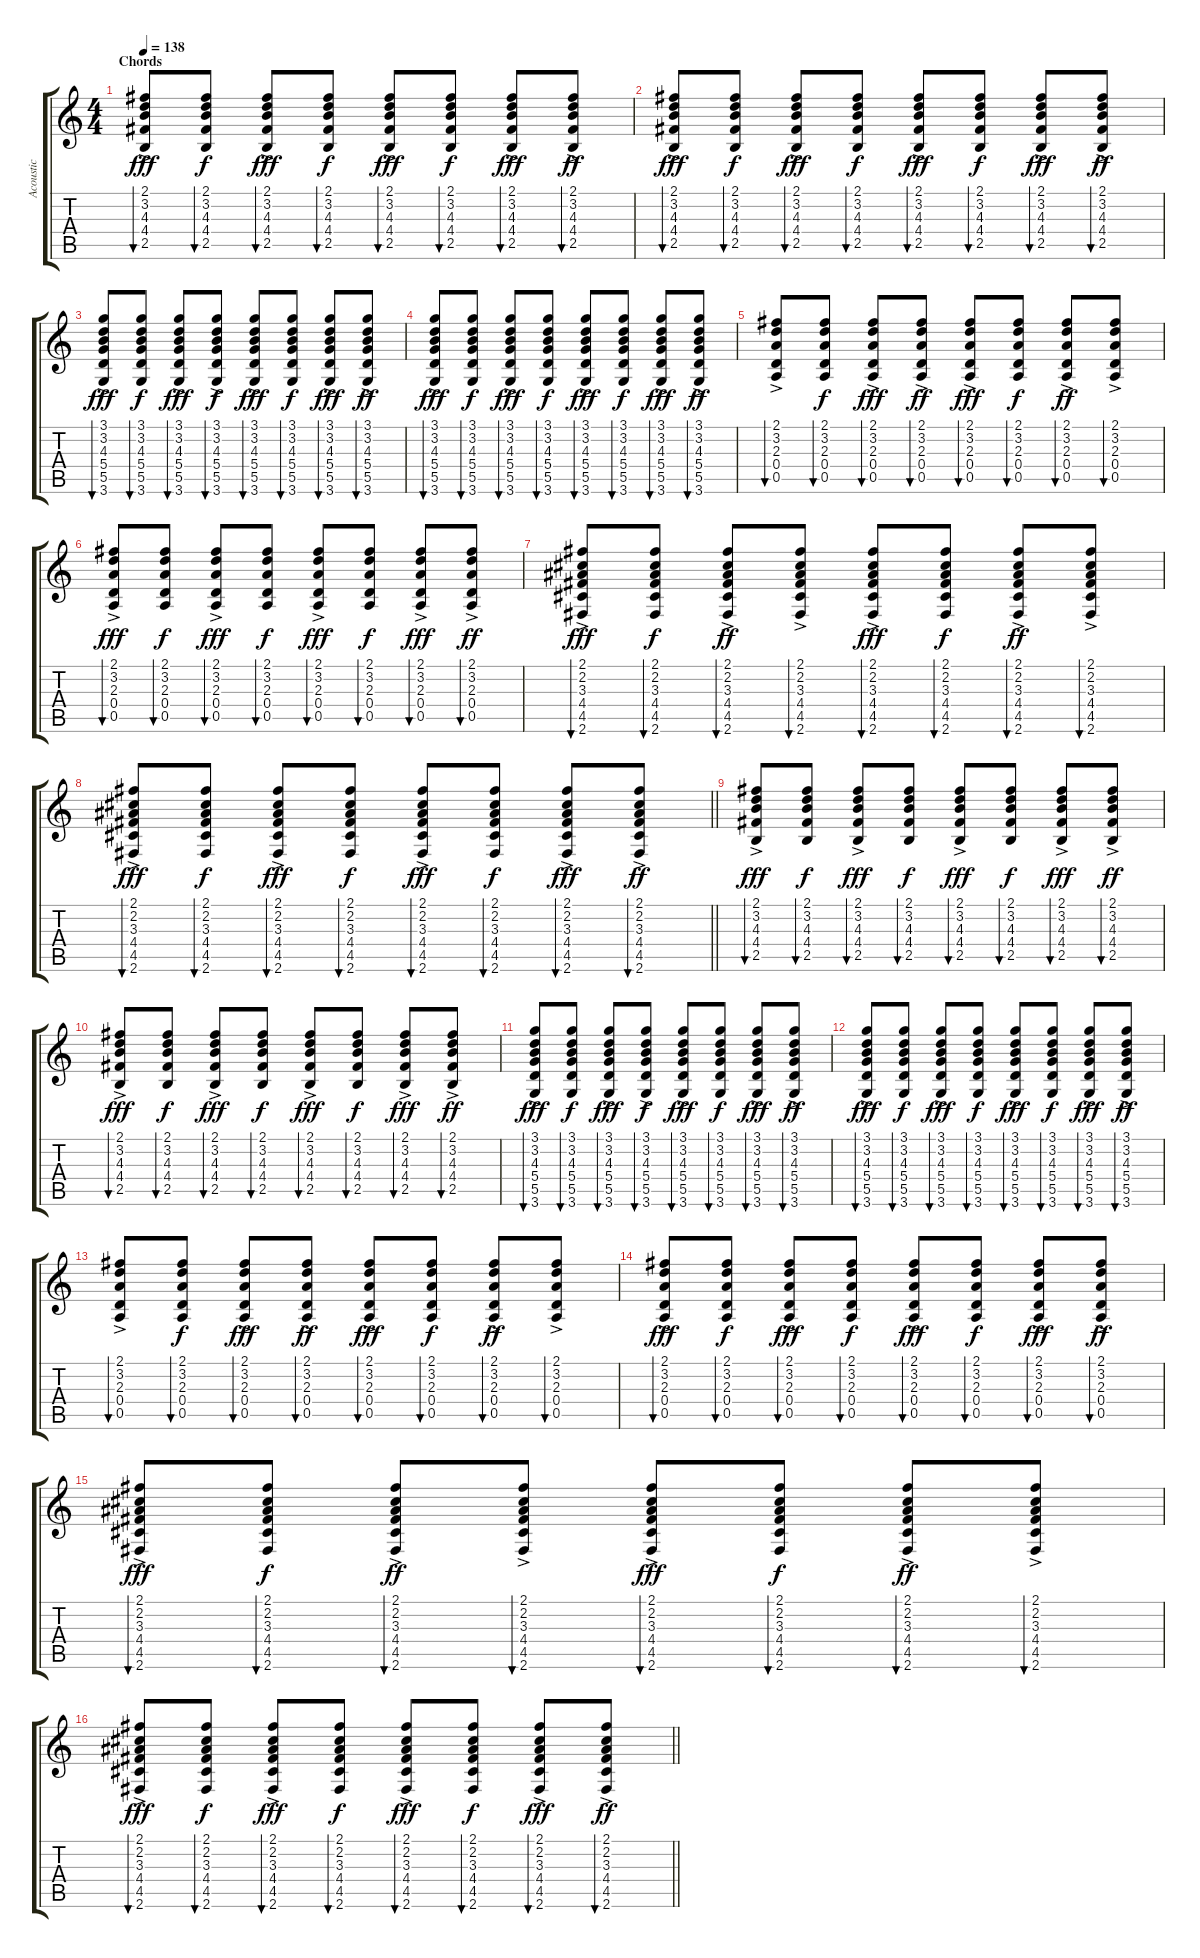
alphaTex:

\track ("Acoustic" "Acoustic") {instrument acousticguitarsteel}
\staff {score tabs}
\tuning (E4 B3 G3 D3 A2 E2) {hide}
\ts (4 4)
\section ("" "Chords")
\tempo 138
\clef g2
\ks c
(2.1{ac} 3.2{ac} 4.3{ac} 4.4{ac} 2.5{ac}).8{bu 60 dy fff volume 11 instrument acousticguitarsteel} (2.1 3.2 4.3 4.4 2.5).8{bu 60 dy f} (2.1{ac} 3.2{ac} 4.3{ac} 4.4{ac} 2.5{ac}).8{bu 60 dy fff} (2.1 3.2 4.3 4.4 2.5).8{bu 60 dy f} (2.1{ac} 3.2{ac} 4.3{ac} 4.4{ac} 2.5{ac}).8{bu 60 dy fff} (2.1 3.2 4.3 4.4 2.5).8{bu 60 dy f} (2.1{ac} 3.2{ac} 4.3{ac} 4.4{ac} 2.5{ac}).8{bu 60 dy fff} (2.1{ac} 3.2{ac} 4.3{ac} 4.4{ac} 2.5{ac}).8{bu 60 dy ff} |
(2.1{ac} 3.2{ac} 4.3{ac} 4.4{ac} 2.5{ac}).8{bu 60 dy fff} (2.1 3.2 4.3 4.4 2.5).8{bu 60 dy f} (2.1{ac} 3.2{ac} 4.3{ac} 4.4{ac} 2.5{ac}).8{bu 60 dy fff} (2.1 3.2 4.3 4.4 2.5).8{bu 60 dy f} (2.1{ac} 3.2{ac} 4.3{ac} 4.4{ac} 2.5{ac}).8{bu 60 dy fff} (2.1 3.2 4.3 4.4 2.5).8{bu 60 dy f} (2.1{ac} 3.2{ac} 4.3{ac} 4.4{ac} 2.5{ac}).8{bu 60 dy fff} (2.1{ac} 3.2{ac} 4.3{ac} 4.4{ac} 2.5{ac}).8{bu 60 dy ff} |
(3.1{ac} 3.2{ac} 4.3{ac} 5.4{ac} 5.5{ac} 3.6{ac}).8{bu 60 dy fff} (3.1 3.2 4.3 5.4 5.5 3.6).8{bu 60 dy f} (3.1{ac} 3.2{ac} 4.3{ac} 5.4{ac} 5.5{ac} 3.6{ac}).8{bu 60 dy fff} (3.1{ac} 3.2{ac} 4.3{ac} 5.4{ac} 5.5{ac} 3.6{ac}).8{bu 60 dy f} (3.1{ac} 3.2{ac} 4.3{ac} 5.4{ac} 5.5{ac} 3.6{ac}).8{bu 60 dy fff} (3.1 3.2 4.3 5.4 5.5 3.6).8{bu 60 dy f} (3.1{ac} 3.2{ac} 4.3{ac} 5.4{ac} 5.5{ac} 3.6{ac}).8{bu 60 dy fff} (3.1{ac} 3.2{ac} 4.3{ac} 5.4{ac} 5.5{ac} 3.6{ac}).8{bu 60 dy ff} |
(3.1{ac} 3.2{ac} 4.3{ac} 5.4{ac} 5.5{ac} 3.6{ac}).8{bu 60 dy fff} (3.1 3.2 4.3 5.4 5.5 3.6).8{bu 60 dy f} (3.1{ac} 3.2{ac} 4.3{ac} 5.4{ac} 5.5{ac} 3.6{ac}).8{bu 60 dy fff} (3.1 3.2 4.3 5.4 5.5 3.6).8{bu 60 dy f} (3.1{ac} 3.2{ac} 4.3{ac} 5.4{ac} 5.5{ac} 3.6{ac}).8{bu 60 dy fff} (3.1 3.2 4.3 5.4 5.5 3.6).8{bu 60 dy f} (3.1{ac} 3.2{ac} 4.3{ac} 5.4{ac} 5.5{ac} 3.6{ac}).8{bu 60 dy fff} (3.1{ac} 3.2{ac} 4.3{ac} 5.4{ac} 5.5{ac} 3.6{ac}).8{bu 60 dy ff} |
(2.1{ac} 3.2{ac} 2.3{ac} 0.4{ac} 0.5{ac}).8{bu 60} (2.1 3.2 2.3 0.4 0.5).8{bu 60 dy f} (2.1{ac} 3.2{ac} 2.3{ac} 0.4{ac} 0.5{ac}).8{bu 60 dy fff} (2.1{ac} 3.2{ac} 2.3{ac} 0.4{ac} 0.5{ac}).8{bu 60 dy ff} (2.1{ac} 3.2{ac} 2.3{ac} 0.4{ac} 0.5{ac}).8{bu 60 dy fff} (2.1 3.2 2.3 0.4 0.5).8{bu 60 dy f} (2.1{ac} 3.2{ac} 2.3{ac} 0.4{ac} 0.5{ac}).8{bu 60 dy ff} (2.1{ac} 3.2{ac} 2.3{ac} 0.4{ac} 0.5{ac}).8{bu 60} |
(2.1{ac} 3.2{ac} 2.3{ac} 0.4{ac} 0.5{ac}).8{bu 60 dy fff} (2.1 3.2 2.3 0.4 0.5).8{bu 60 dy f} (2.1{ac} 3.2{ac} 2.3{ac} 0.4{ac} 0.5{ac}).8{bu 60 dy fff} (2.1 3.2 2.3 0.4 0.5).8{bu 60 dy f} (2.1{ac} 3.2{ac} 2.3{ac} 0.4{ac} 0.5{ac}).8{bu 60 dy fff} (2.1 3.2 2.3 0.4 0.5).8{bu 60 dy f} (2.1{ac} 3.2{ac} 2.3{ac} 0.4{ac} 0.5{ac}).8{bu 60 dy fff} (2.1{ac} 3.2{ac} 2.3{ac} 0.4{ac} 0.5{ac}).8{bu 60 dy ff} |
(2.1{ac} 2.2{ac} 3.3{ac} 4.4{ac} 4.5{ac} 2.6{ac}).8{bu 60 dy fff} (2.1 2.2 3.3 4.4 4.5 2.6).8{bu 60 dy f} (2.1{ac} 2.2{ac} 3.3{ac} 4.4{ac} 4.5{ac} 2.6{ac}).8{bu 60 dy ff} (2.1{ac} 2.2{ac} 3.3{ac} 4.4{ac} 4.5{ac} 2.6{ac}).8{bu 60} (2.1{ac} 2.2{ac} 3.3{ac} 4.4{ac} 4.5{ac} 2.6{ac}).8{bu 60 dy fff} (2.1 2.2 3.3 4.4 4.5 2.6).8{bu 60 dy f} (2.1{ac} 2.2{ac} 3.3{ac} 4.4{ac} 4.5{ac} 2.6{ac}).8{bu 60 dy ff} (2.1{ac} 2.2{ac} 3.3{ac} 4.4{ac} 4.5{ac} 2.6{ac}).8{bu 60} |
\barLineRight lightlight
(2.1{ac} 2.2{ac} 3.3{ac} 4.4{ac} 4.5{ac} 2.6{ac}).8{bu 60 dy fff} (2.1 2.2 3.3 4.4 4.5 2.6).8{bu 60 dy f} (2.1{ac} 2.2{ac} 3.3{ac} 4.4{ac} 4.5{ac} 2.6{ac}).8{bu 60 dy fff} (2.1 2.2 3.3 4.4 4.5 2.6).8{bu 60 dy f} (2.1{ac} 2.2{ac} 3.3{ac} 4.4{ac} 4.5{ac} 2.6{ac}).8{bu 60 dy fff} (2.1 2.2 3.3 4.4 4.5 2.6).8{bu 60 dy f} (2.1{ac} 2.2{ac} 3.3{ac} 4.4{ac} 4.5{ac} 2.6{ac}).8{bu 60 dy fff} (2.1{ac} 2.2{ac} 3.3{ac} 4.4{ac} 4.5{ac} 2.6{ac}).8{bu 60 dy ff} |
(2.1{ac} 3.2{ac} 4.3{ac} 4.4{ac} 2.5{ac}).8{bu 60 dy fff} (2.1 3.2 4.3 4.4 2.5).8{bu 60 dy f} (2.1{ac} 3.2{ac} 4.3{ac} 4.4{ac} 2.5{ac}).8{bu 60 dy fff} (2.1 3.2 4.3 4.4 2.5).8{bu 60 dy f} (2.1{ac} 3.2{ac} 4.3{ac} 4.4{ac} 2.5{ac}).8{bu 60 dy fff} (2.1 3.2 4.3 4.4 2.5).8{bu 60 dy f} (2.1{ac} 3.2{ac} 4.3{ac} 4.4{ac} 2.5{ac}).8{bu 60 dy fff} (2.1{ac} 3.2{ac} 4.3{ac} 4.4{ac} 2.5{ac}).8{bu 60 dy ff} |
(2.1{ac} 3.2{ac} 4.3{ac} 4.4{ac} 2.5{ac}).8{bu 60 dy fff} (2.1 3.2 4.3 4.4 2.5).8{bu 60 dy f} (2.1{ac} 3.2{ac} 4.3{ac} 4.4{ac} 2.5{ac}).8{bu 60 dy fff} (2.1 3.2 4.3 4.4 2.5).8{bu 60 dy f} (2.1{ac} 3.2{ac} 4.3{ac} 4.4{ac} 2.5{ac}).8{bu 60 dy fff} (2.1 3.2 4.3 4.4 2.5).8{bu 60 dy f} (2.1{ac} 3.2{ac} 4.3{ac} 4.4{ac} 2.5{ac}).8{bu 60 dy fff} (2.1{ac} 3.2{ac} 4.3{ac} 4.4{ac} 2.5{ac}).8{bu 60 dy ff} |
(3.1{ac} 3.2{ac} 4.3{ac} 5.4{ac} 5.5{ac} 3.6{ac}).8{bu 60 dy fff} (3.1 3.2 4.3 5.4 5.5 3.6).8{bu 60 dy f} (3.1{ac} 3.2{ac} 4.3{ac} 5.4{ac} 5.5{ac} 3.6{ac}).8{bu 60 dy fff} (3.1{ac} 3.2{ac} 4.3{ac} 5.4{ac} 5.5{ac} 3.6{ac}).8{bu 60 dy f} (3.1{ac} 3.2{ac} 4.3{ac} 5.4{ac} 5.5{ac} 3.6{ac}).8{bu 60 dy fff} (3.1 3.2 4.3 5.4 5.5 3.6).8{bu 60 dy f} (3.1{ac} 3.2{ac} 4.3{ac} 5.4{ac} 5.5{ac} 3.6{ac}).8{bu 60 dy fff} (3.1{ac} 3.2{ac} 4.3{ac} 5.4{ac} 5.5{ac} 3.6{ac}).8{bu 60 dy ff} |
(3.1{ac} 3.2{ac} 4.3{ac} 5.4{ac} 5.5{ac} 3.6{ac}).8{bu 60 dy fff} (3.1 3.2 4.3 5.4 5.5 3.6).8{bu 60 dy f} (3.1{ac} 3.2{ac} 4.3{ac} 5.4{ac} 5.5{ac} 3.6{ac}).8{bu 60 dy fff} (3.1 3.2 4.3 5.4 5.5 3.6).8{bu 60 dy f} (3.1{ac} 3.2{ac} 4.3{ac} 5.4{ac} 5.5{ac} 3.6{ac}).8{bu 60 dy fff} (3.1 3.2 4.3 5.4 5.5 3.6).8{bu 60 dy f} (3.1{ac} 3.2{ac} 4.3{ac} 5.4{ac} 5.5{ac} 3.6{ac}).8{bu 60 dy fff} (3.1{ac} 3.2{ac} 4.3{ac} 5.4{ac} 5.5{ac} 3.6{ac}).8{bu 60 dy ff} |
(2.1{ac} 3.2{ac} 2.3{ac} 0.4{ac} 0.5{ac}).8{bu 60} (2.1 3.2 2.3 0.4 0.5).8{bu 60 dy f} (2.1{ac} 3.2{ac} 2.3{ac} 0.4{ac} 0.5{ac}).8{bu 60 dy fff} (2.1{ac} 3.2{ac} 2.3{ac} 0.4{ac} 0.5{ac}).8{bu 60 dy ff} (2.1{ac} 3.2{ac} 2.3{ac} 0.4{ac} 0.5{ac}).8{bu 60 dy fff} (2.1 3.2 2.3 0.4 0.5).8{bu 60 dy f} (2.1{ac} 3.2{ac} 2.3{ac} 0.4{ac} 0.5{ac}).8{bu 60 dy ff} (2.1{ac} 3.2{ac} 2.3{ac} 0.4{ac} 0.5{ac}).8{bu 60} |
(2.1{ac} 3.2{ac} 2.3{ac} 0.4{ac} 0.5{ac}).8{bu 60 dy fff} (2.1 3.2 2.3 0.4 0.5).8{bu 60 dy f} (2.1{ac} 3.2{ac} 2.3{ac} 0.4{ac} 0.5{ac}).8{bu 60 dy fff} (2.1 3.2 2.3 0.4 0.5).8{bu 60 dy f} (2.1{ac} 3.2{ac} 2.3{ac} 0.4{ac} 0.5{ac}).8{bu 60 dy fff} (2.1 3.2 2.3 0.4 0.5).8{bu 60 dy f} (2.1{ac} 3.2{ac} 2.3{ac} 0.4{ac} 0.5{ac}).8{bu 60 dy fff} (2.1{ac} 3.2{ac} 2.3{ac} 0.4{ac} 0.5{ac}).8{bu 60 dy ff} |
(2.1{ac} 2.2{ac} 3.3{ac} 4.4{ac} 4.5{ac} 2.6{ac}).8{bu 60 dy fff} (2.1 2.2 3.3 4.4 4.5 2.6).8{bu 60 dy f} (2.1{ac} 2.2{ac} 3.3{ac} 4.4{ac} 4.5{ac} 2.6{ac}).8{bu 60 dy ff} (2.1{ac} 2.2{ac} 3.3{ac} 4.4{ac} 4.5{ac} 2.6{ac}).8{bu 60} (2.1{ac} 2.2{ac} 3.3{ac} 4.4{ac} 4.5{ac} 2.6{ac}).8{bu 60 dy fff} (2.1 2.2 3.3 4.4 4.5 2.6).8{bu 60 dy f} (2.1{ac} 2.2{ac} 3.3{ac} 4.4{ac} 4.5{ac} 2.6{ac}).8{bu 60 dy ff} (2.1{ac} 2.2{ac} 3.3{ac} 4.4{ac} 4.5{ac} 2.6{ac}).8{bu 60} |
\barLineRight lightlight
(2.1{ac} 2.2{ac} 3.3{ac} 4.4{ac} 4.5{ac} 2.6{ac}).8{bu 60 dy fff} (2.1 2.2 3.3 4.4 4.5 2.6).8{bu 60 dy f} (2.1{ac} 2.2{ac} 3.3{ac} 4.4{ac} 4.5{ac} 2.6{ac}).8{bu 60 dy fff} (2.1 2.2 3.3 4.4 4.5 2.6).8{bu 60 dy f} (2.1{ac} 2.2{ac} 3.3{ac} 4.4{ac} 4.5{ac} 2.6{ac}).8{bu 60 dy fff} (2.1 2.2 3.3 4.4 4.5 2.6).8{bu 60 dy f} (2.1{ac} 2.2{ac} 3.3{ac} 4.4{ac} 4.5{ac} 2.6{ac}).8{bu 60 dy fff} (2.1{ac} 2.2{ac} 3.3{ac} 4.4{ac} 4.5{ac} 2.6{ac}).8{bu 60 dy ff}
